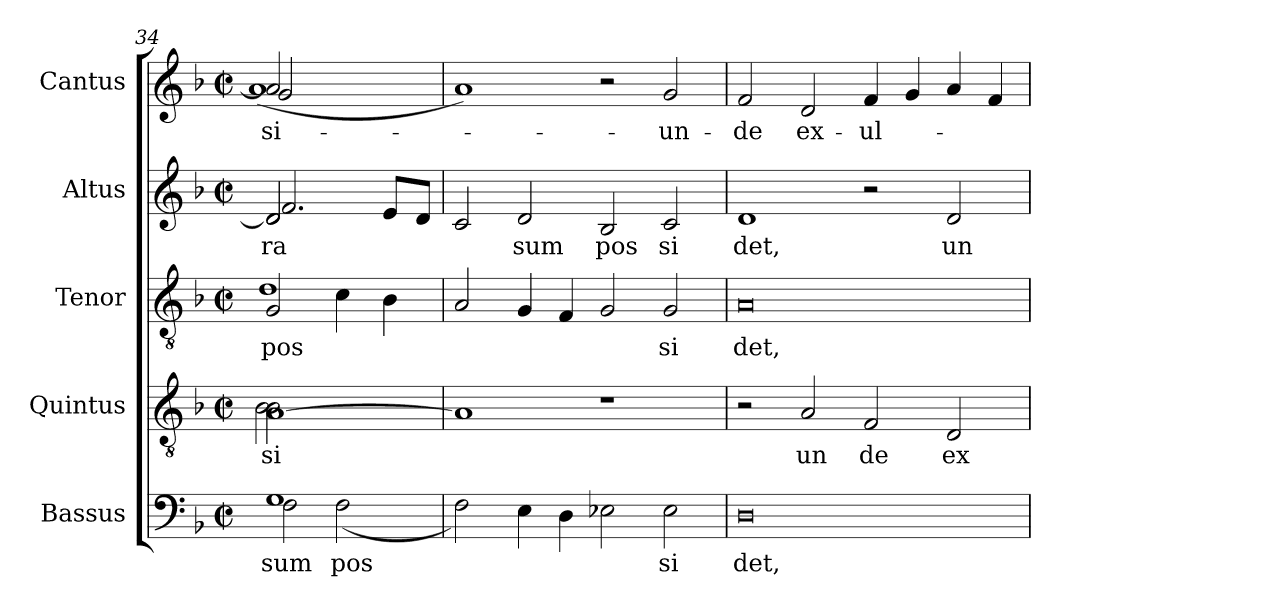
**kern	**text	**kern	**text	**kern	**text	**kern	**text	**kern	**text
*part5	*part5	*part4	*part4	*part3	*part3	*part2	*part2	*part1	*part1
*staff5	*staff5	*staff4	*staff4	*staff3	*staff3	*staff2	*staff2	*staff1	*staff1
*I"Bassus	*	*I"Quintus	*	*I"Tenor	*	*I"Altus	*	*I"Cantus	*
!!LO:LB:g=z
*clefF4	*	*clefGv2	*	*clefGv2	*	*clefG2	*	*clefG2	*
*k[b-]	*	*k[b-]	*	*k[b-]	*	*k[b-]	*	*k[b-]	*
*F:	*	*F:	*	*F:	*	*F:	*	*F:	*
*M2/2	*	*M2/2	*	*M2/2	*	*M2/2	*	*M2/2	*
*met(c|)	*	*met(c|)	*	*met(c|)	*	*met(c|)	*	*met(c|)	*
=34	=34	=34	=34	=34	=34	=34	=34	=34	=34
!	!LO:LY:b:cj	!	!	!	!	!	!	!	!
*^	*	*	*	*	*	*	*	*	*
!	!	!LO:LY:b:cj	!	!LO:LY:b	!	!	!	!	!	!
*	*	*	*^	*	*	*	*	*	*	*
!	!	!	!	!	!LO:LY:b:cj	!	!	!	!	!	!
*	*	*	*	*^	*	*	*	*	*	*	*
!	!	!	!	!	!	!LO:LY:b:cj	!	!LO:LY:b:cj	!	!	!	!
*	*	*	*	*	*	*	*^	*	*	*	*	*
!	!	!	!	!	!	!	!	!	!LO:LY:b:cj	!	!LO:LY:b:cj	!	!
*	*	*	*	*	*	*	*	*	*	*^	*	*	*
*	*	*	*	*	*	*	*	*	*	*	*^	*	*	*
!	!	!	!	!	!	!	!	!	!	!	!	!	!LO:LY:b:cj	!	!LO:LY:b
*	*	*	*	*	*	*	*	*	*	*	*	*	*	*^	*
*	*	*	*	*	*	*	*	*	*	*	*	*	*	*	*^	*
!	!	!	!	!	!	!	!	!	!	!	!	!	!	!	!	!	!LO:LY:b:cj
*	*	*	*	*	*	*	*	*	*	*	*	*	*	*	*	*^	*
1G	2F\	sum	[<1A	2B-\	2B-\	si	2G/	1d	pos	2d/]	2.f/	2d/	-ra	2a/]	(<1a	2g/	64ryy	-si-
.	.	.	.	.	.	.	.	.	.	.	.	.	.	.	.	.	2ryy	.
!	!	!LO:LY:b	!	!	!	!	!	!	!	!	!	!	!	!	!	!	!	!
.	(>2F\	pos	.	2ryy	2ryy	.	4c\	.	.	2ryy	.	2ryy	.	2ryy	.	2ryy	.	.
.	.	.	.	.	.	.	.	.	.	.	.	.	.	.	.	.	4ryy	.
.	.	.	.	.	.	.	4B-\	.	.	.	8e/L	.	.	.	.	.	.	.
.	.	.	.	.	.	.	.	.	.	.	.	.	.	.	.	.	8...ryy	.
.	.	.	.	.	.	.	.	.	.	.	8d/J	.	.	.	.	.	.	.
*v	*v	*	*	*	*	*	*v	*v	*	*v	*v	*v	*	*v	*v	*v	*v	*
*	*	*v	*v	*v	*	*	*	*	*	*	*
=35	=35	=35	=35	=35	=35	=35	=35	=35	=35
2F\)	.	1A]	.	2A/	.	2c/	.	1a)	.
!	!	!	!	!	!	!	!LO:LY:b:cj	!	!
4E\	.	.	.	4G/	.	2d/	sum	.	.
4D\	.	.	.	4F/	.	.	.	.	.
!	!	!	!	!	!	!	!LO:LY:b:cj	!	!
2E-X\	.	1r	.	2G/	.	2B-/	pos	2r	.
!	!LO:LY:b:cj	!	!	!	!LO:LY:b:cj	!	!LO:LY:b:cj	!	!LO:LY:b:cj
2E-\	si	.	.	2G/	si	2c/	si	2g/	un-
=36	=36	=36	=36	=36	=36	=36	=36	=36	=36
!	!LO:LY:b:cj	!	!	!	!LO:LY:b:cj	!	!LO:LY:b:cj	!	!LO:LY:b:cj
0D	det,	2r	.	0A	det,	1d	det,	2f/	-de
!	!	!	!LO:LY:b:cj	!	!	!	!	!	!LO:LY:b:cj
.	.	2A/	un	.	.	.	.	2d/	ex-
!	!	!	!LO:LY:b:cj	!	!	!	!	!	!LO:LY:b:cj
.	.	2F/	de	.	.	2r	.	4f/	-ul-
.	.	.	.	.	.	.	.	4g/	.
!	!	!	!LO:LY:b:cj	!	!	!	!LO:LY:b:cj	!	!
.	.	2D/	ex	.	.	2d/	un	4a/	.
.	.	.	.	.	.	.	.	4f/	.
=	=	=	=	=	=	=	=	=	=
*-	*-	*-	*-	*-	*-	*-	*-	*-	*-
